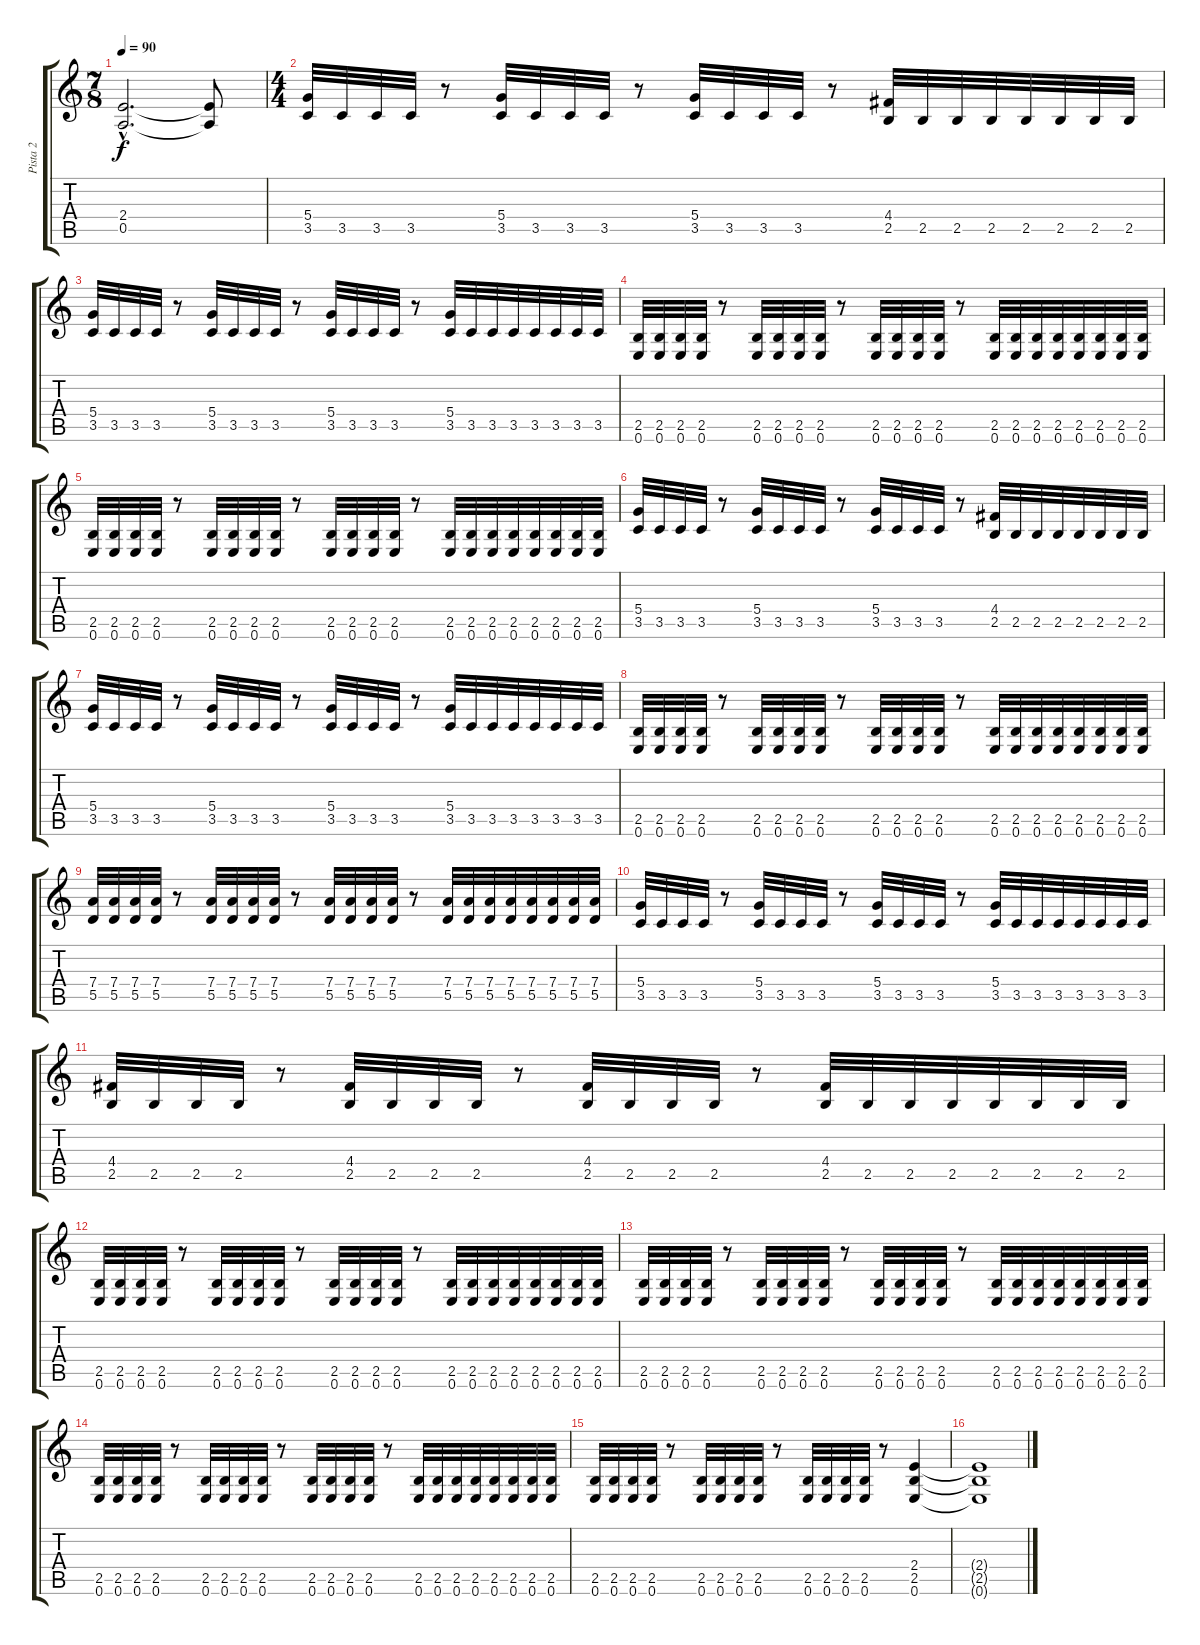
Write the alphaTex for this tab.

\track ("Pista 2" "Pista 2") {instrument overdrivenguitar}
\staff {score tabs}
\tuning (E4 B3 G3 D3 A2 E2) {hide}
\ts (7 8)
\tempo 90
\clef g2
\ks c
(2.4{hac t} 0.5{hac t}).2{d dy f} (2.4{t} 0.5{t}).8 |
\ts (4 4)
(5.4 3.5).32{volume 10} 3.5.32 3.5.32 3.5.32 r.8 (5.4 3.5).32 3.5.32 3.5.32 3.5.32 r.8 (5.4 3.5).32 3.5.32 3.5.32 3.5.32 r.8 (4.4 2.5).32 2.5.32 2.5.32 2.5.32 2.5.32 2.5.32 2.5.32 2.5.32 |
(5.4 3.5).32 3.5.32 3.5.32 3.5.32 r.8 (5.4 3.5).32 3.5.32 3.5.32 3.5.32 r.8 (5.4 3.5).32 3.5.32 3.5.32 3.5.32 r.8 (5.4 3.5).32 3.5.32 3.5.32 3.5.32 3.5.32 3.5.32 3.5.32 3.5.32 |
(2.5 0.6).32 (2.5 0.6).32 (2.5 0.6).32 (2.5 0.6).32 r.8 (2.5 0.6).32 (2.5 0.6).32 (2.5 0.6).32 (2.5 0.6).32 r.8 (2.5 0.6).32 (2.5 0.6).32 (2.5 0.6).32 (2.5 0.6).32 r.8 (2.5 0.6).32 (2.5 0.6).32 (2.5 0.6).32 (2.5 0.6).32 (2.5 0.6).32 (2.5 0.6).32 (2.5 0.6).32 (2.5 0.6).32 |
(2.5 0.6).32 (2.5 0.6).32 (2.5 0.6).32 (2.5 0.6).32 r.8 (2.5 0.6).32 (2.5 0.6).32 (2.5 0.6).32 (2.5 0.6).32 r.8 (2.5 0.6).32 (2.5 0.6).32 (2.5 0.6).32 (2.5 0.6).32 r.8 (2.5 0.6).32 (2.5 0.6).32 (2.5 0.6).32 (2.5 0.6).32 (2.5 0.6).32 (2.5 0.6).32 (2.5 0.6).32 (2.5 0.6).32 |
(5.4 3.5).32{volume 10} 3.5.32 3.5.32 3.5.32 r.8 (5.4 3.5).32 3.5.32 3.5.32 3.5.32 r.8 (5.4 3.5).32 3.5.32 3.5.32 3.5.32 r.8 (4.4 2.5).32 2.5.32 2.5.32 2.5.32 2.5.32 2.5.32 2.5.32 2.5.32 |
(5.4 3.5).32 3.5.32 3.5.32 3.5.32 r.8 (5.4 3.5).32 3.5.32 3.5.32 3.5.32 r.8 (5.4 3.5).32 3.5.32 3.5.32 3.5.32 r.8 (5.4 3.5).32 3.5.32 3.5.32 3.5.32 3.5.32 3.5.32 3.5.32 3.5.32 |
(2.5 0.6).32 (2.5 0.6).32 (2.5 0.6).32 (2.5 0.6).32 r.8 (2.5 0.6).32 (2.5 0.6).32 (2.5 0.6).32 (2.5 0.6).32 r.8 (2.5 0.6).32 (2.5 0.6).32 (2.5 0.6).32 (2.5 0.6).32 r.8 (2.5 0.6).32 (2.5 0.6).32 (2.5 0.6).32 (2.5 0.6).32 (2.5 0.6).32 (2.5 0.6).32 (2.5 0.6).32 (2.5 0.6).32 |
(7.4 5.5).32 (7.4 5.5).32 (7.4 5.5).32 (7.4 5.5).32 r.8 (7.4 5.5).32 (7.4 5.5).32 (7.4 5.5).32 (7.4 5.5).32 r.8 (7.4 5.5).32 (7.4 5.5).32 (7.4 5.5).32 (7.4 5.5).32 r.8 (7.4 5.5).32 (7.4 5.5).32 (7.4 5.5).32 (7.4 5.5).32 (7.4 5.5).32 (7.4 5.5).32 (7.4 5.5).32 (7.4 5.5).32 |
(5.4 3.5).32 3.5.32 3.5.32 3.5.32 r.8 (5.4 3.5).32 3.5.32 3.5.32 3.5.32 r.8 (5.4 3.5).32 3.5.32 3.5.32 3.5.32 r.8 (5.4 3.5).32 3.5.32 3.5.32 3.5.32 3.5.32 3.5.32 3.5.32 3.5.32 |
(4.4 2.5).32{volume 10} 2.5.32 2.5.32 2.5.32 r.8 (4.4 2.5).32 2.5.32 2.5.32 2.5.32 r.8 (4.4 2.5).32 2.5.32 2.5.32 2.5.32 r.8 (4.4 2.5).32 2.5.32 2.5.32 2.5.32 2.5.32 2.5.32 2.5.32 2.5.32 |
(2.5 0.6).32 (2.5 0.6).32 (2.5 0.6).32 (2.5 0.6).32 r.8 (2.5 0.6).32 (2.5 0.6).32 (2.5 0.6).32 (2.5 0.6).32 r.8 (2.5 0.6).32 (2.5 0.6).32 (2.5 0.6).32 (2.5 0.6).32 r.8 (2.5 0.6).32 (2.5 0.6).32 (2.5 0.6).32 (2.5 0.6).32 (2.5 0.6).32 (2.5 0.6).32 (2.5 0.6).32 (2.5 0.6).32 |
(2.5 0.6).32 (2.5 0.6).32 (2.5 0.6).32 (2.5 0.6).32 r.8 (2.5 0.6).32 (2.5 0.6).32 (2.5 0.6).32 (2.5 0.6).32 r.8 (2.5 0.6).32 (2.5 0.6).32 (2.5 0.6).32 (2.5 0.6).32 r.8 (2.5 0.6).32 (2.5 0.6).32 (2.5 0.6).32 (2.5 0.6).32 (2.5 0.6).32 (2.5 0.6).32 (2.5 0.6).32 (2.5 0.6).32 |
(2.5 0.6).32 (2.5 0.6).32 (2.5 0.6).32 (2.5 0.6).32 r.8 (2.5 0.6).32 (2.5 0.6).32 (2.5 0.6).32 (2.5 0.6).32 r.8 (2.5 0.6).32 (2.5 0.6).32 (2.5 0.6).32 (2.5 0.6).32 r.8 (2.5 0.6).32 (2.5 0.6).32 (2.5 0.6).32 (2.5 0.6).32 (2.5 0.6).32 (2.5 0.6).32 (2.5 0.6).32 (2.5 0.6).32 |
(2.5 0.6).32 (2.5 0.6).32 (2.5 0.6).32 (2.5 0.6).32 r.8 (2.5 0.6).32 (2.5 0.6).32 (2.5 0.6).32 (2.5 0.6).32 r.8 (2.5 0.6).32 (2.5 0.6).32 (2.5 0.6).32 (2.5 0.6).32 r.8 (2.4 2.5 0.6).4{volume 0} |
(2.4{t} 2.5{t} 0.6{t}).1
